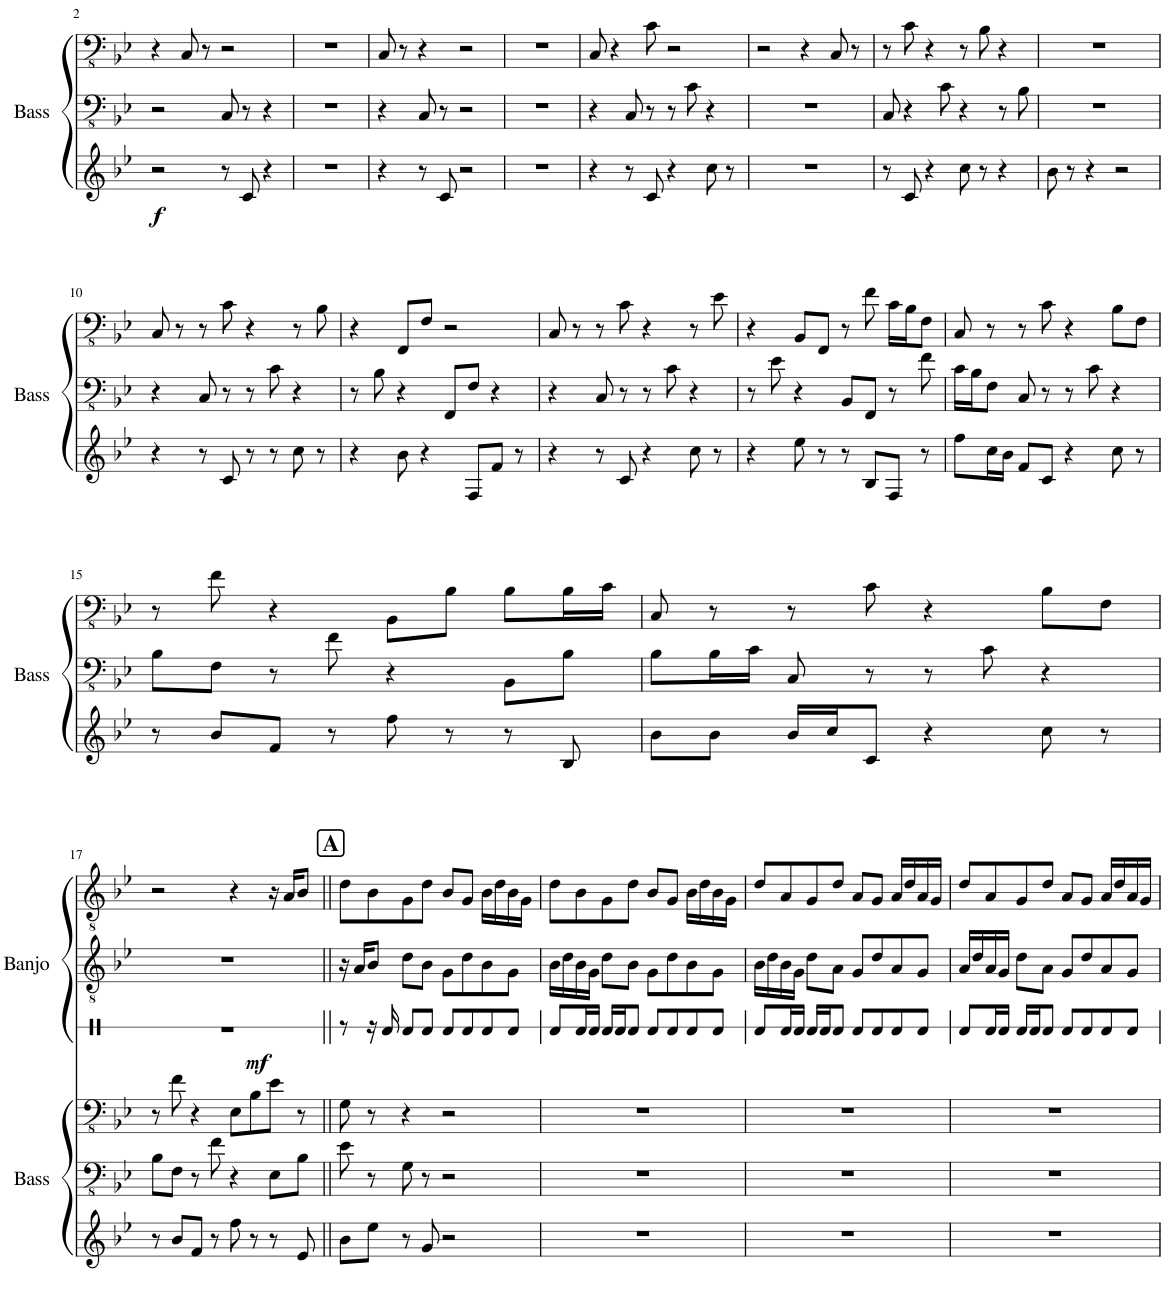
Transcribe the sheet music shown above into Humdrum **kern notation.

**kern	**dynam	**kern	**kern	**kern	**kern
*part5	*part5	*part4	*part3	*part2	*part1
*staff5	*staff5	*staff4	*staff3	*staff2	*staff1
*I"Pitched Bongos	*	*I"Guitar 2	*I"Guitar 1	*I"Banjo 2	*I"Banjo 1
*	*	*	*	*I'Banjo	*
!!LO:PB:g=z
*clefG2	*	*clefFv4	*clefFv4	*clefGv2	*clefGv2
*k[b-e-]	*	*k[b-e-]	*k[b-e-]	*k[b-e-]	*k[b-e-]
*M4/4	*	*M4/4	*M4/4	*M4/4	*M4/4
=2	=2	=2	=2	=2	=2
!	!LO:DY:b	!	!	!	!
2r	f	2r	4r	1r	1r
.	.	.	8CC/	.	.
.	.	.	8r	.	.
8r	.	8CC/	2r	.	.
8c/	.	8r	.	.	.
4r	.	4r	.	.	.
=3	=3	=3	=3	=3	=3
1r	.	1r	1r	1r	1r
=4	=4	=4	=4	=4	=4
4r	.	4r	8CC/	1r	1r
.	.	.	8r	.	.
8r	.	8CC/	4r	.	.
8c/	.	8r	.	.	.
2r	.	2r	2r	.	.
=5	=5	=5	=5	=5	=5
1r	.	1r	1r	1r	1r
=6	=6	=6	=6	=6	=6
4r	.	4r	8CC/	1r	1r
.	.	.	4r	.	.
8r	.	8CC/	.	.	.
8c/	.	8r	8C\	.	.
4r	.	8r	2r	.	.
.	.	8C\	.	.	.
8cc\	.	4r	.	.	.
8r	.	.	.	.	.
=7	=7	=7	=7	=7	=7
1r	.	1r	2r	1r	1r
.	.	.	4r	.	.
.	.	.	8CC/	.	.
.	.	.	8r	.	.
=8	=8	=8	=8	=8	=8
8r	.	8CC/	8r	1r	1r
8c/	.	4r	8C\	.	.
4r	.	.	4r	.	.
.	.	8C\	.	.	.
8cc\	.	4r	8r	.	.
8r	.	.	8BB-\	.	.
4r	.	8r	4r	.	.
.	.	8BB-\	.	.	.
=9	=9	=9	=9	=9	=9
8b-\	.	1r	1r	1r	1r
8r	.	.	.	.	.
4r	.	.	.	.	.
2r	.	.	.	.	.
!!LO:LB:g=z
=10	=10	=10	=10	=10	=10
4r	.	4r	8CC/	1r	1r
.	.	.	8r	.	.
8r	.	8CC/	8r	.	.
8c/	.	8r	8C\	.	.
8r	.	8r	4r	.	.
8r	.	8C\	.	.	.
8cc\	.	4r	8r	.	.
8r	.	.	8BB-\	.	.
=11	=11	=11	=11	=11	=11
4r	.	8r	4r	1r	1r
.	.	8BB-\	.	.	.
8b-\	.	4r	8FFF/L	.	.
4r	.	.	8FF/J	.	.
.	.	8FFF/L	2r	.	.
8F/L	.	8FF/J	.	.	.
8f/J	.	4r	.	.	.
8r	.	.	.	.	.
=12	=12	=12	=12	=12	=12
4r	.	4r	8CC/	1r	1r
.	.	.	8r	.	.
8r	.	8CC/	8r	.	.
8c/	.	8r	8C\	.	.
4r	.	8r	4r	.	.
.	.	8C\	.	.	.
8cc\	.	4r	8r	.	.
8r	.	.	8E-\	.	.
=13	=13	=13	=13	=13	=13
4r	.	8r	4r	1r	1r
.	.	8E-\	.	.	.
8ee-\	.	4r	8BBB-/L	.	.
8r	.	.	8FFF/J	.	.
8r	.	8BBB-/L	8r	.	.
8B-/L	.	8FFF/J	8F\	.	.
8F/J	.	8r	16C\LL	.	.
.	.	.	16BB-\J	.	.
8r	.	8F\	8FF\J	.	.
=14	=14	=14	=14	=14	=14
8ff\L	.	16C\LL	8CC/	1r	1r
.	.	16BB-\J	.	.	.
16cc\L	.	8FF\J	8r	.	.
16b-\JJ	.	.	.	.	.
8f/L	.	8CC/	8r	.	.
8c/J	.	8r	8C\	.	.
4r	.	8r	4r	.	.
.	.	8C\	.	.	.
8cc\	.	4r	8BB-\L	.	.
8r	.	.	8FF\J	.	.
!!LO:LB:g=z
=15	=15	=15	=15	=15	=15
8r	.	8BB-\L	8r	1r	1r
8b-/L	.	8FF\J	8F\	.	.
8f/J	.	8r	4r	.	.
8r	.	8F\	.	.	.
8ff\	.	4r	8BBB-\L	.	.
8r	.	.	8BB-\J	.	.
8r	.	8BBB-\L	8BB-\L	.	.
8B-/	.	8BB-\J	16BB-\L	.	.
.	.	.	16C\JJ	.	.
=16	=16	=16	=16	=16	=16
8b-\L	.	8BB-\L	8CC/	1r	1r
8b-\J	.	16BB-\L	8r	.	.
.	.	16C\JJ	.	.	.
16b-/LL	.	8CC/	8r	.	.
16cc/J	.	.	.	.	.
8c/J	.	8r	8C\	.	.
4r	.	8r	4r	.	.
.	.	8C\	.	.	.
8cc\	.	4r	8BB-\L	.	.
8r	.	.	8FF\J	.	.
!!LO:LB:g=z
=17	=17	=17	=17	=17	=17
8r	.	8BB-\L	8r	1r	2r
8b-/L	.	8FF\J	8F\	.	.
8f/J	.	8r	4r	.	.
8r	.	8F\	.	.	.
8ff\	.	4r	8EE-\L	.	4r
8r	.	.	8BB-\	.	.
8r	.	8EE-\L	8E-\J	.	16r
.	.	.	.	.	16A/KL
8e-/	.	8BB-\J	8r	.	8B-/J
!!LO:REH:place=s1:a:B:cj:fs=14:t=A
=18||	=18||	=18||	=18||	=18||	=18||
8b-\L	.	8E-\	8GG\	16r	8d\L
.	.	.	.	16A/KL	.
8ee-\J	.	8r	8r	8B-/J	8B-\
8r	.	8GG\	4r	8d\L	8G\
8g/	.	8r	.	8B-\J	8d\J
2r	.	2r	2r	8G\L	8B-/L
.	.	.	.	8d\	8G/J
.	.	.	.	8B-\	16B-\LL
.	.	.	.	.	16d\
.	.	.	.	8G\J	16B-\
.	.	.	.	.	16G\JJ
=19	=19	=19	=19	=19	=19
1r	.	1r	1r	16B-\LL	8d\L
.	.	.	.	16d\	.
.	.	.	.	16B-\	8B-\
.	.	.	.	16G\JJ	.
.	.	.	.	8d\L	8G\
.	.	.	.	8B-\J	8d\J
.	.	.	.	8G\L	8B-/L
.	.	.	.	8d\	8G/J
.	.	.	.	8B-\	16B-\LL
.	.	.	.	.	16d\
.	.	.	.	8G\J	16B-\
.	.	.	.	.	16G\JJ
=20	=20	=20	=20	=20	=20
1r	.	1r	1r	16B-\LL	8d/L
.	.	.	.	16d\	.
.	.	.	.	16B-\	8A/
.	.	.	.	16G\JJ	.
.	.	.	.	8d\L	8G/
.	.	.	.	8A\J	8d/J
.	.	.	.	8G/L	8A/L
.	.	.	.	8d/	8G/J
.	.	.	.	8A/	16A/LL
.	.	.	.	.	16d/
.	.	.	.	8G/J	16A/
.	.	.	.	.	16G/JJ
=21	=21	=21	=21	=21	=21
1r	.	1r	1r	16A/LL	8d/L
.	.	.	.	16d/	.
.	.	.	.	16A/	8A/
.	.	.	.	16G/JJ	.
.	.	.	.	8d\L	8G/
.	.	.	.	8A\J	8d/J
.	.	.	.	8G/L	8A/L
.	.	.	.	8d/	8G/J
.	.	.	.	8A/	16A/LL
.	.	.	.	.	16d/
.	.	.	.	8G/J	16A/
.	.	.	.	.	16G/JJ
=	=	=	=	=	=
*-	*-	*-	*-	*-	*-
